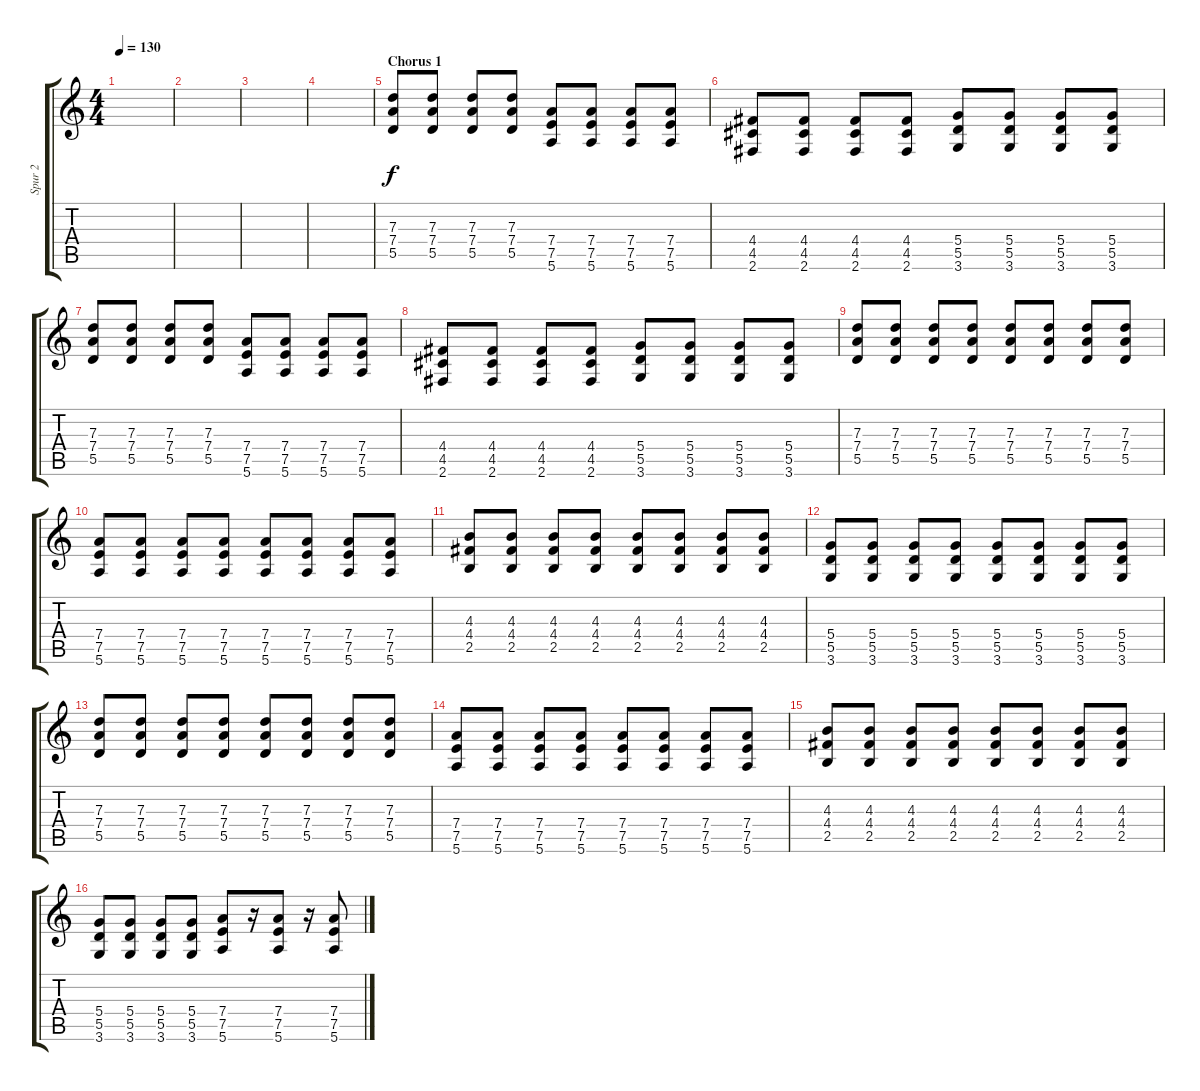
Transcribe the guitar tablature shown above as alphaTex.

\track ("Spur 2" "Spur 2") {instrument distortionguitar}
\staff {score tabs}
\tuning (E4 B3 G3 D3 A2 E2) {hide}
\ts (4 4)
\tempo 130
\clef g2
\ks c
|
|
|
|
\section ("" "Chorus 1")
(7.3 7.4 5.5).8 (7.3 7.4 5.5).8 (7.3 7.4 5.5).8 (7.3 7.4 5.5).8 (7.4 7.5 5.6).8 (7.4 7.5 5.6).8 (7.4 7.5 5.6).8 (7.4 7.5 5.6).8 |
(4.4 4.5 2.6).8 (4.4 4.5 2.6).8 (4.4 4.5 2.6).8 (4.4 4.5 2.6).8 (5.4 5.5 3.6).8 (5.4 5.5 3.6).8 (5.4 5.5 3.6).8 (5.4 5.5 3.6).8 |
(7.3 7.4 5.5).8 (7.3 7.4 5.5).8 (7.3 7.4 5.5).8 (7.3 7.4 5.5).8 (7.4 7.5 5.6).8 (7.4 7.5 5.6).8 (7.4 7.5 5.6).8 (7.4 7.5 5.6).8 |
(4.4 4.5 2.6).8 (4.4 4.5 2.6).8 (4.4 4.5 2.6).8 (4.4 4.5 2.6).8 (5.4 5.5 3.6).8 (5.4 5.5 3.6).8 (5.4 5.5 3.6).8 (5.4 5.5 3.6).8 |
(7.3 7.4 5.5).8 (7.3 7.4 5.5).8 (7.3 7.4 5.5).8 (7.3 7.4 5.5).8 (7.3 7.4 5.5).8 (7.3 7.4 5.5).8 (7.3 7.4 5.5).8 (7.3 7.4 5.5).8 |
(7.4 7.5 5.6).8 (7.4 7.5 5.6).8 (7.4 7.5 5.6).8 (7.4 7.5 5.6).8 (7.4 7.5 5.6).8 (7.4 7.5 5.6).8 (7.4 7.5 5.6).8 (7.4 7.5 5.6).8 |
(4.3 4.4 2.5).8 (4.3 4.4 2.5).8 (4.3 4.4 2.5).8 (4.3 4.4 2.5).8 (4.3 4.4 2.5).8 (4.3 4.4 2.5).8 (4.3 4.4 2.5).8 (4.3 4.4 2.5).8 |
(5.4 5.5 3.6).8 (5.4 5.5 3.6).8 (5.4 5.5 3.6).8 (5.4 5.5 3.6).8 (5.4 5.5 3.6).8 (5.4 5.5 3.6).8 (5.4 5.5 3.6).8 (5.4 5.5 3.6).8 |
(7.3 7.4 5.5).8 (7.3 7.4 5.5).8 (7.3 7.4 5.5).8 (7.3 7.4 5.5).8 (7.3 7.4 5.5).8 (7.3 7.4 5.5).8 (7.3 7.4 5.5).8 (7.3 7.4 5.5).8 |
(7.4 7.5 5.6).8 (7.4 7.5 5.6).8 (7.4 7.5 5.6).8 (7.4 7.5 5.6).8 (7.4 7.5 5.6).8 (7.4 7.5 5.6).8 (7.4 7.5 5.6).8 (7.4 7.5 5.6).8 |
(4.3 4.4 2.5).8 (4.3 4.4 2.5).8 (4.3 4.4 2.5).8 (4.3 4.4 2.5).8 (4.3 4.4 2.5).8 (4.3 4.4 2.5).8 (4.3 4.4 2.5).8 (4.3 4.4 2.5).8 |
(5.4 5.5 3.6).8 (5.4 5.5 3.6).8 (5.4 5.5 3.6).8 (5.4 5.5 3.6).8 (7.4 7.5 5.6).8 r.16 (7.4 7.5 5.6).8 r.16 (7.4 7.5 5.6).8
